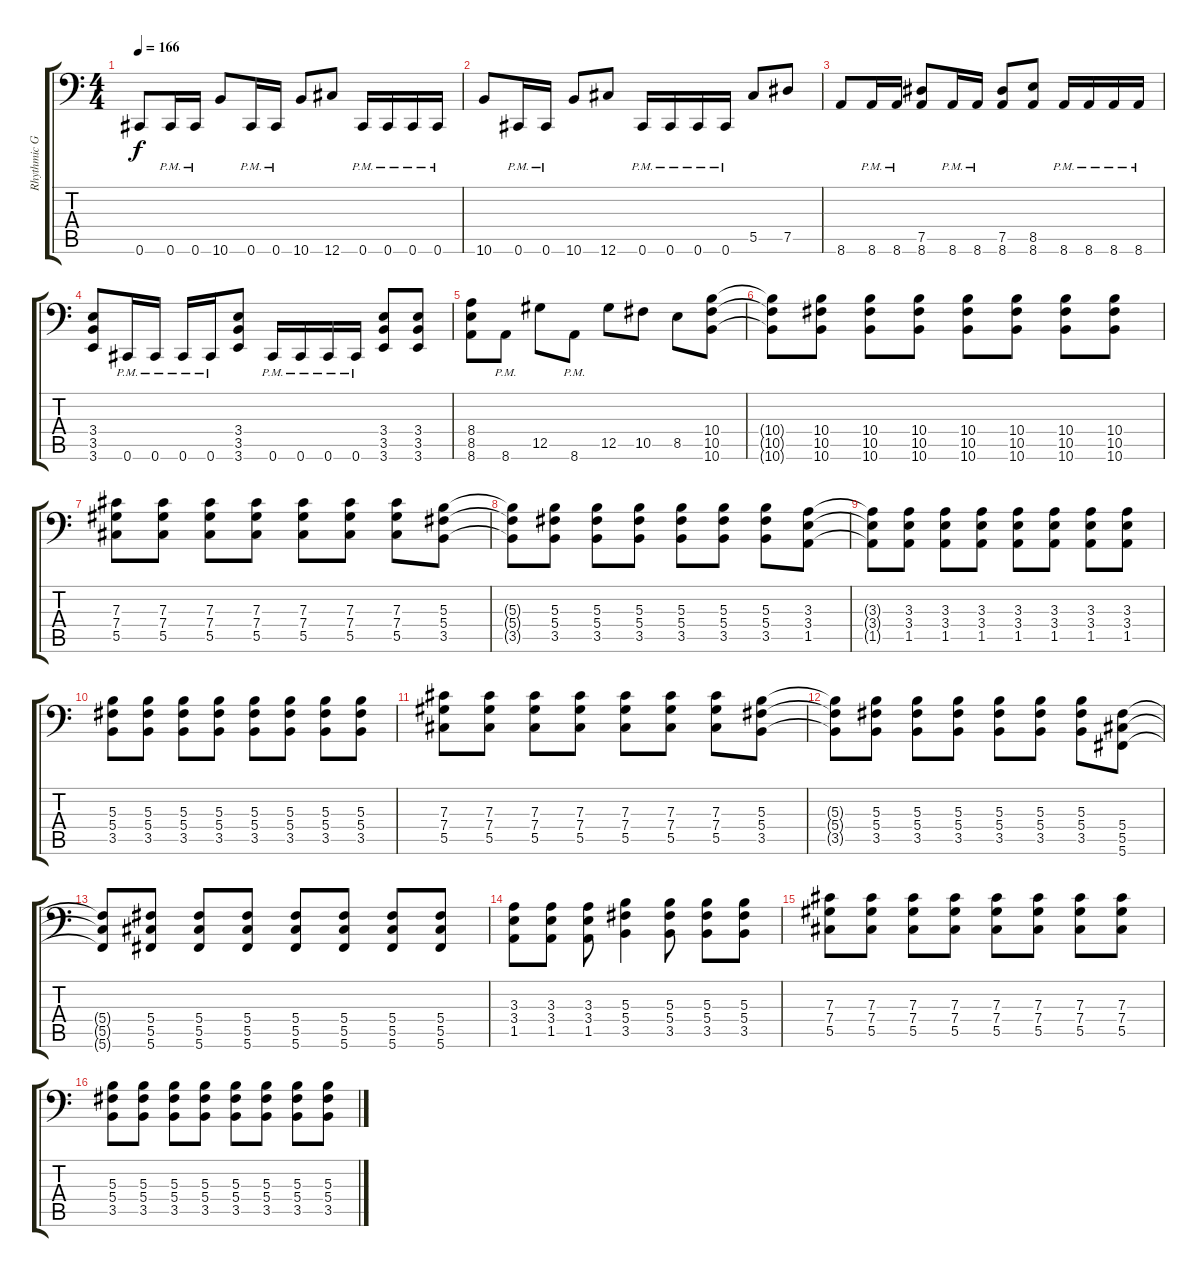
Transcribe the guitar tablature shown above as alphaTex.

\track ("Rhythmic Guitar" "Rhythmic G") {instrument distortionguitar}
\staff {score tabs}
\tuning (Eb3 Bb2 Gb2 Db2 Ab1 Db1) {hide}
\ts (4 4)
\tempo 166
\clef f4
\ks c
0.6.8{dy f} 0.6{pm}.16 0.6{pm}.16 10.6.8 0.6{pm}.16 0.6{pm}.16 10.6.8 12.6.8 0.6{pm}.16 0.6{pm}.16 0.6{pm}.16 0.6{pm}.16 |
10.6.8 0.6{pm}.16 0.6{pm}.16 10.6.8 12.6.8 0.6{pm}.16 0.6{pm}.16 0.6{pm}.16 0.6{pm}.16 5.5.8 7.5.8 |
8.6.8 8.6{pm}.16 8.6{pm}.16 (7.5 8.6).8 8.6{pm}.16 8.6{pm}.16 (7.5 8.6).8 (8.5 8.6).8 8.6{pm}.16 8.6{pm}.16 8.6{pm}.16 8.6{pm}.16 |
(3.4 3.5 3.6).8 0.6{pm}.16 0.6{pm}.16 0.6{pm}.16 0.6{pm}.16 (3.4 3.5 3.6).8 0.6{pm}.16 0.6{pm}.16 0.6{pm}.16 0.6{pm}.16 (3.4 3.5 3.6).8 (3.4 3.5 3.6).8 |
(8.4 8.5 8.6).8 8.6{pm}.8 12.5.8 8.6{pm}.8 12.5.8 10.5.8 8.5.8 (10.4 10.5 10.6).8 |
(10.4{t} 10.5{t} 10.6{t}).8 (10.4 10.5 10.6).8 (10.4 10.5 10.6).8 (10.4 10.5 10.6).8 (10.4 10.5 10.6).8 (10.4 10.5 10.6).8 (10.4 10.5 10.6).8 (10.4 10.5 10.6).8 |
(7.3 7.4 5.5).8 (7.3 7.4 5.5).8 (7.3 7.4 5.5).8 (7.3 7.4 5.5).8 (7.3 7.4 5.5).8 (7.3 7.4 5.5).8 (7.3 7.4 5.5).8 (5.3 5.4 3.5).8 |
(5.3{t} 5.4{t} 3.5{t}).8 (5.3 5.4 3.5).8 (5.3 5.4 3.5).8 (5.3 5.4 3.5).8 (5.3 5.4 3.5).8 (5.3 5.4 3.5).8 (5.3 5.4 3.5).8 (3.3 3.4 1.5).8 |
(3.3{t} 3.4{t} 1.5{t}).8 (3.3 3.4 1.5).8 (3.3 3.4 1.5).8 (3.3 3.4 1.5).8 (3.3 3.4 1.5).8 (3.3 3.4 1.5).8 (3.3 3.4 1.5).8 (3.3 3.4 1.5).8 |
(5.3 5.4 3.5).8 (5.3 5.4 3.5).8 (5.3 5.4 3.5).8 (5.3 5.4 3.5).8 (5.3 5.4 3.5).8 (5.3 5.4 3.5).8 (5.3 5.4 3.5).8 (5.3 5.4 3.5).8 |
(7.3 7.4 5.5).8 (7.3 7.4 5.5).8 (7.3 7.4 5.5).8 (7.3 7.4 5.5).8 (7.3 7.4 5.5).8 (7.3 7.4 5.5).8 (7.3 7.4 5.5).8 (5.3 5.4 3.5).8 |
(5.3{t} 5.4{t} 3.5{t}).8 (5.3 5.4 3.5).8 (5.3 5.4 3.5).8 (5.3 5.4 3.5).8 (5.3 5.4 3.5).8 (5.3 5.4 3.5).8 (5.3 5.4 3.5).8 (5.4 5.5 5.6).8 |
(5.4{t} 5.5{t} 5.6{t}).8 (5.4 5.5 5.6).8 (5.4 5.5 5.6).8 (5.4 5.5 5.6).8 (5.4 5.5 5.6).8 (5.4 5.5 5.6).8 (5.4 5.5 5.6).8 (5.4 5.5 5.6).8 |
(3.3 3.4 1.5).8 (3.3 3.4 1.5).8 (3.3 3.4 1.5).8 (5.3 5.4 3.5).4 (5.3 5.4 3.5).8 (5.3 5.4 3.5).8 (5.3 5.4 3.5).8 |
(7.3 7.4 5.5).8 (7.3 7.4 5.5).8 (7.3 7.4 5.5).8 (7.3 7.4 5.5).8 (7.3 7.4 5.5).8 (7.3 7.4 5.5).8 (7.3 7.4 5.5).8 (7.3 7.4 5.5).8 |
(5.3 5.4 3.5).8 (5.3 5.4 3.5).8 (5.3 5.4 3.5).8 (5.3 5.4 3.5).8 (5.3 5.4 3.5).8 (5.3 5.4 3.5).8 (5.3 5.4 3.5).8 (5.3 5.4 3.5).8
